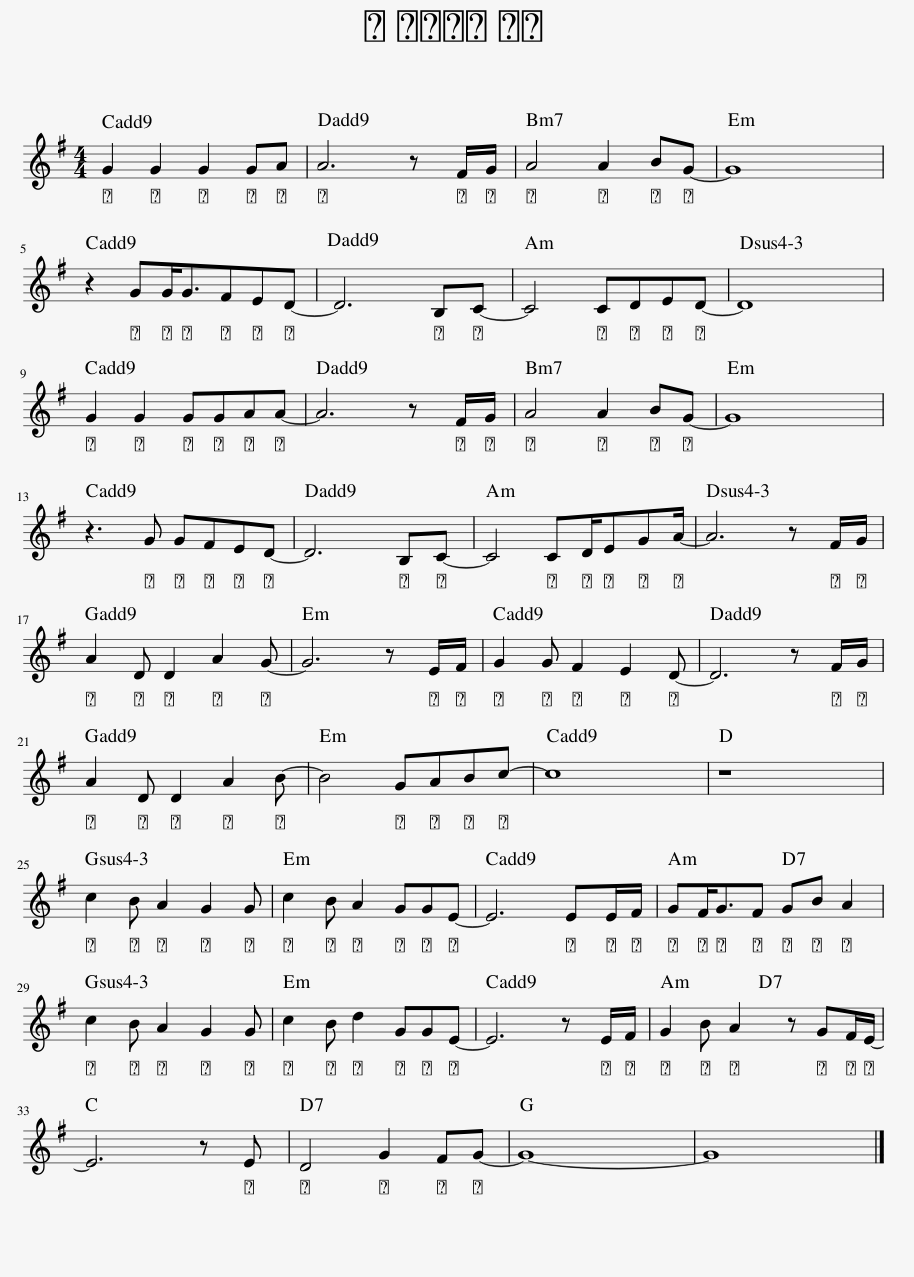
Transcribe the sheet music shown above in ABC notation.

X:1
L:1/8
M:4/4
I:linebreak $
K:G
V:1 treble
V:1
 G2 G2 G2 GA | A6 z F/G/ | A4 A2 BG- | G8 |$ z2 GG<GFED- | %5
 D6 B,C- | C4 CDED- | D8 |$ G2 G2 GGAA- | A6 z F/G/ | %10
 A4 A2 BG- | G8 |$ z3 G GFED- | D6 B,C- | C4 CD/EGA/- | %15
 A6 z F/G/ |$ A2 D D2 A2 G- | G6 z E/F/ | G2 G F2 E2 D- | D6 z F/G/ |$ %20
 A2 D D2 A2 B- | B4 GABc- | c8 | z8 |$ c2 B A2 G2 G | %25
 c2 B A2 GGE- | E6 EE/F/ | GF<GF GB A2 |$ c2 B A2 G2 G | c2 B d2 GGE- | %30
 E6 z E/F/ | G2 B A2 z GF/E/- |$ E6 z E | D4 G2 FG- | G8- | %35
 G8 |] %36
